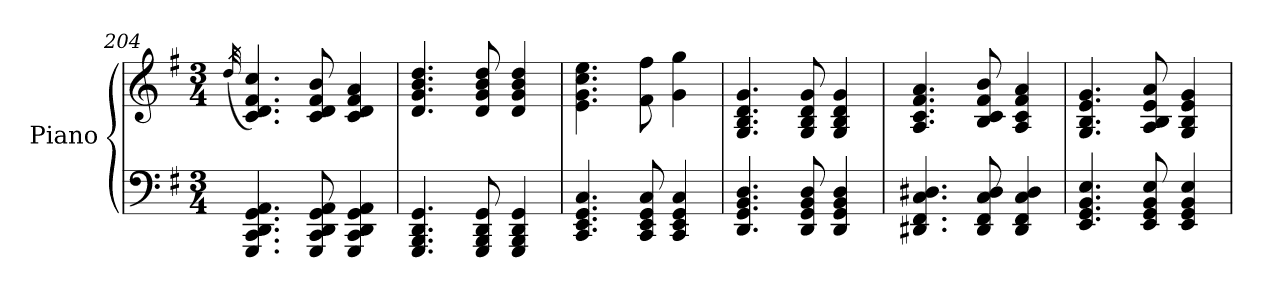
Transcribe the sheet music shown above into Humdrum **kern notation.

**kern	**kern
*part1	*part1
*staff2	*staff1
*I"Piano	*
*I'Pno	*
*clefF4	*clefG2
*k[f#]	*k[f#]
*G:	*G:
*M3/4	*M3/4
=204	=204
.	(32qdd/
4.GGG/ 4.CC/ 4.DD/ 4.GG/ 4.AA/	4.c/ 4.d/ 4.f#/ 4.cc/)
8GGG/ 8CC/ 8DD/ 8GG/ 8AA/	8c/ 8d/ 8f#/ 8b/
4GGG/ 4CC/ 4DD/ 4GG/ 4AA/	4c/ 4d/ 4f#/ 4a/
=205	=205
4.GGG/ 4.BBB/ 4.DD/ 4.GG/	4.d/ 4.g/ 4.b/ 4.dd/
8GGG/ 8BBB/ 8DD/ 8GG/	8d/ 8g/ 8b/ 8dd/
4GGG/ 4BBB/ 4DD/ 4GG/	4d/ 4g/ 4b/ 4dd/
!!LO:PB:g=z
=206	=206
4.CC/ 4.EE/ 4.GG/ 4.C/	4.e\ 4.g\ 4.cc\ 4.ee\
8CC/ 8EE/ 8GG/ 8C/	8f#\ 8ff#\
4CC/ 4EE/ 4GG/ 4C/	4g\ 4gg\
!!LO:PB:g=z
=207	=207
4.DD/ 4.GG/ 4.BB/ 4.D/	4.G/ 4.B/ 4.d/ 4.g/
8DD/ 8GG/ 8BB/ 8D/	8G/ 8B/ 8d/ 8g/
4DD/ 4GG/ 4BB/ 4D/	4G/ 4B/ 4d/ 4g/
=208	=208
4.DD#X/ 4.FF#/ 4.C/ 4.D#X/	4.A/ 4.c/ 4.f#/ 4.a/
8DD#/ 8FF#/ 8C/ 8D#/	8B/ 8c/ 8f#/ 8b/
4DD#/ 4FF#/ 4C/ 4D#/	4A/ 4c/ 4f#/ 4a/
=209	=209
4.EE/ 4.GG/ 4.BB/ 4.E/	4.G/ 4.B/ 4.e/ 4.g/
8EE/ 8GG/ 8BB/ 8E/	8A/ 8B/ 8e/ 8a/
4EE/ 4GG/ 4BB/ 4E/	4G/ 4B/ 4e/ 4g/
=	=
*-	*-
